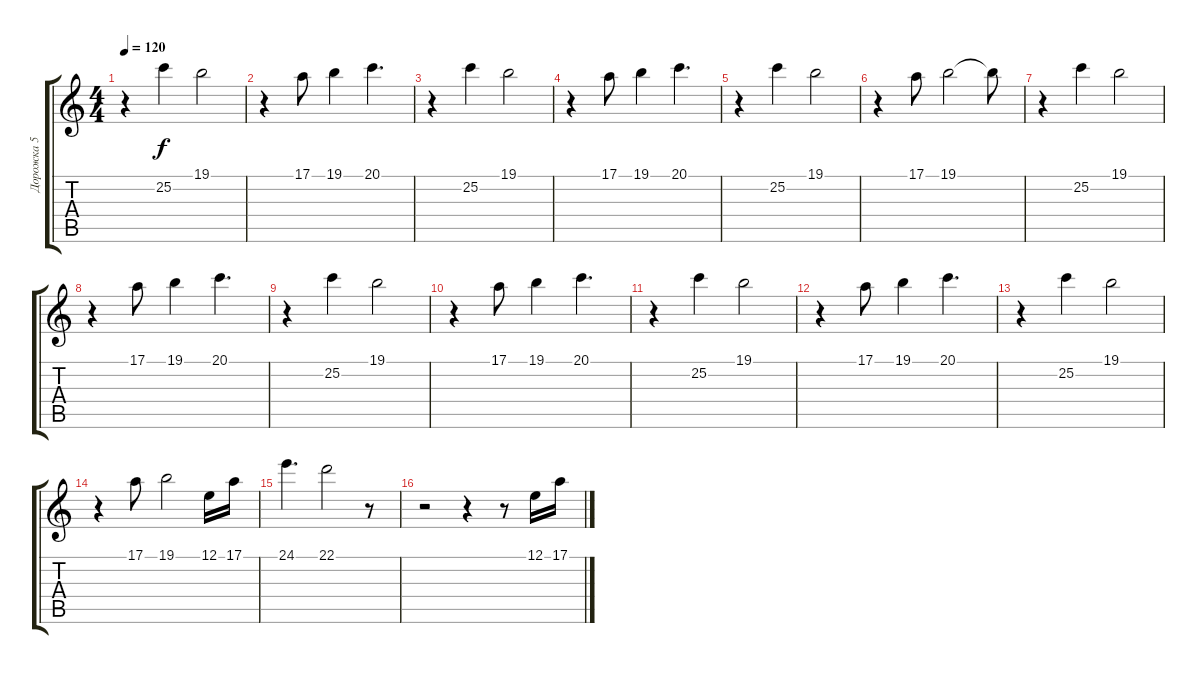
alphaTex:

\track ("Дорожка 5" "Дорожка 5") {instrument electricgrandpiano}
\staff {score tabs}
\tuning (E4 B3 G3 D3 A2 E2) {hide}
\ts (4 4)
\tempo 120
\clef g2
\ks c
r.4{dy f} 25.2.4 19.1.2 |
r.4 17.1.8 19.1.4 20.1.4{d} |
r.4 25.2.4 19.1.2 |
r.4 17.1.8 19.1.4 20.1.4{d} |
r.4 25.2.4 19.1.2 |
r.4 17.1.8 19.1.2 19.1{t}.8 |
r.4 25.2.4 19.1.2 |
r.4 17.1.8 19.1.4 20.1.4{d} |
r.4 25.2.4 19.1.2 |
r.4 17.1.8 19.1.4 20.1.4{d} |
r.4 25.2.4 19.1.2 |
r.4 17.1.8 19.1.4 20.1.4{d} |
r.4 25.2.4 19.1.2 |
r.4 17.1.8 19.1.2 12.1.16 17.1.16 |
24.1.4{d} 22.1.2 r.8 |
r.2 r.4 r.8 12.1.16 17.1.16
